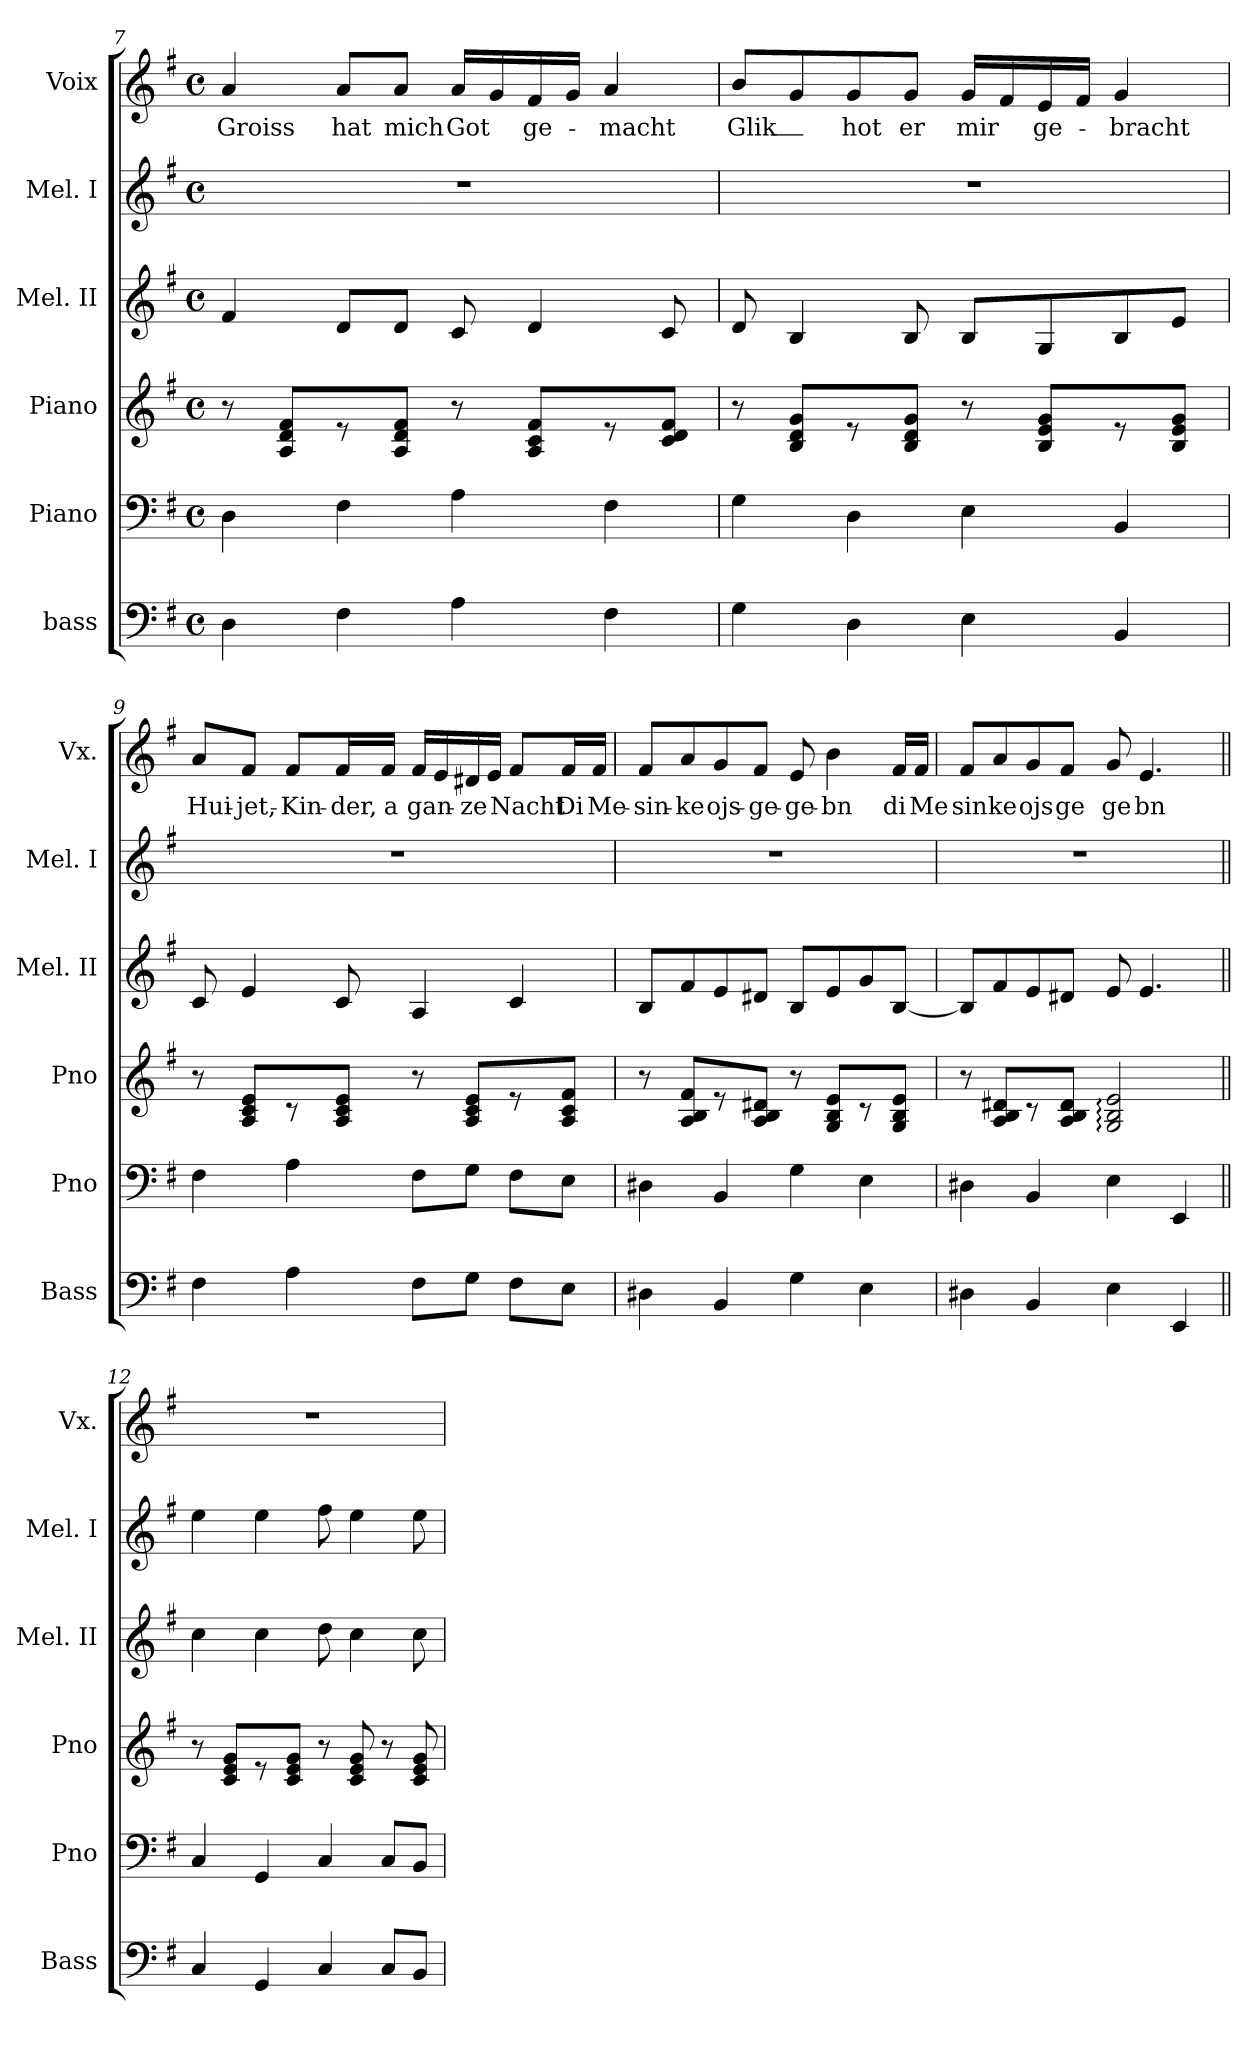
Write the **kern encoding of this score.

**kern	**kern	**kern	**kern	**kern	**kern	**text
*part6	*part5	*part4	*part3	*part2	*part1	*part1
*staff6	*staff5	*staff4	*staff3	*staff2	*staff1	*staff1
*I"bass	*I"Piano	*I"Piano	*I"Mel. II	*I"Mel. I	*I"Voix	*
*I'Bass	*I'Pno	*I'Pno	*I'Mel. II	*I'Mel. I	*I'Vx.	*
!!LO:PB:g=z
*clefF4	*clefF4	*clefG2	*clefG2	*clefG2	*clefG2	*
*ITrd7c12	*	*	*	*	*	*
*k[f#]	*k[f#]	*k[f#]	*k[f#]	*k[f#]	*k[f#]	*
*M4/4	*M4/4	*M4/4	*M4/4	*M4/4	*M4/4	*
*met(c)	*met(c)	*met(c)	*met(c)	*met(c)	*met(c)	*
=7	=7	=7	=7	=7	=7	=7
4DD\	4D\	8r	4f#/	1r	4a/	Groiss
.	.	8A/ 8d/ 8f#/L	.	.	.	.
4FF#\	4F#\	8r	8d/L	.	8a/L	hat
.	.	8A/ 8d/ 8f#/J	8d/J	.	8a/J	mich
4AA\	4A\	8r	8c/	.	16a/LL	Got
.	.	.	.	.	16g/	.
.	.	8A/ 8c/ 8f#/L	4d/	.	16f#/	ge-
.	.	.	.	.	16g/JJ	.
4FF#\	4F#\	8r	.	.	4a/	macht
.	.	8c/ 8d/ 8f#/J	8c/	.	.	.
=8	=8	=8	=8	=8	=8	=8
4GG\	4G\	8r	8d/	1r	8b/L	Glik_
.	.	8B/ 8d/ 8g/L	4B/	.	8g/	.
4DD\	4D\	8r	.	.	8g/	hot
.	.	8B/ 8d/ 8g/J	8B/	.	8g/J	er
4EE\	4E\	8r	8B/L	.	16g/LL	mir
.	.	.	.	.	16f#/	.
.	.	8B/ 8e/ 8g/L	8G/	.	16e/	ge-
.	.	.	.	.	16f#/JJ	.
4BBB/	4BB/	8r	8B/	.	4g/	bracht
.	.	8B/ 8e/ 8g/J	8e/J	.	.	.
!!LO:LB:g=z
=9	=9	=9	=9	=9	=9	=9
4FF#\	4F#\	8r	8c/	1r	8a/L	Hui-
.	.	8A/ 8c/ 8e/L	4e/	.	8f#/J	-jet,-
4AA\	4A\	8r	.	.	8f#/L	Kin-
.	.	8A/ 8c/ 8e/J	8c/	.	16f#/L	der,
.	.	.	.	.	16f#/JJ	a
8FF#\L	8F#\L	8r	4A/	.	16f#/LL	gan-
.	.	.	.	.	16e/	.
8GG\J	8G\J	8A/ 8c/ 8e/L	.	.	16d#X/	ze
.	.	.	.	.	16e/JJ	.
8FF#\L	8F#\L	8r	4c/	.	8f#/L	Nacht
8EE\J	8E\J	8A/ 8c/ 8f#/J	.	.	16f#/L	Di
.	.	.	.	.	16f#/JJ	Me-
=10	=10	=10	=10	=10	=10	=10
4DD#X\	4D#X\	8r	8B/L	1r	8f#/L	sin-
.	.	8A/ 8B/ 8f#/L	8f#/	.	8a/	ke
4BBB/	4BB/	8r	8e/	.	8g/	ojs-
.	.	8A/ 8B/ 8d#X/J	8d#X/J	.	8f#/J	ge-
4GG\	4G\	8r	8B/L	.	8e/	ge-
.	.	8G/ 8B/ 8e/L	8e/	.	4b\	bn
4EE\	4E\	8r	8g/	.	.	.
.	.	8G/ 8B/ 8e/J	[8B/J	.	16f#/LL	di
.	.	.	.	.	16f#/JJ	Me
!!LO:PB:g=z
=11	=11	=11	=11	=11	=11	=11
4DD#X\	4D#X\	8r	8B/L]	1r	8f#/L	sin
.	.	8A/ 8B/ 8d#X/L	8f#/	.	8a/	ke
4BBB/	4BB/	8r	8e/	.	8g/	ojs
.	.	8A/ 8B/ 8d#/J	8d#X/J	.	8f#/J	ge
4EE\	4E\	2G/: 2B/: 2e/:	8e/	.	8g/	ge
.	.	.	4.e/	.	4.e/	bn
4EEE/	4EE/	.	.	.	.	.
=12||	=12||	=12||	=12||	=12||	=12||	=12||
4CC/	4C/	8r	4cc\	4ee\	1r	.
.	.	8c/ 8e/ 8g/L	.	.	.	.
4GGG/	4GG/	8r	4cc\	4ee\	.	.
.	.	8c/ 8e/ 8g/J	.	.	.	.
4CC/	4C/	8r	8dd\	8ff#\	.	.
.	.	8c/ 8e/ 8g/	4cc\	4ee\	.	.
8CC/L	8C/L	8r	.	.	.	.
8BBB/J	8BB/J	8c/ 8e/ 8g/	8cc\	8ee\	.	.
=	=	=	=	=	=	=
*-	*-	*-	*-	*-	*-	*-
